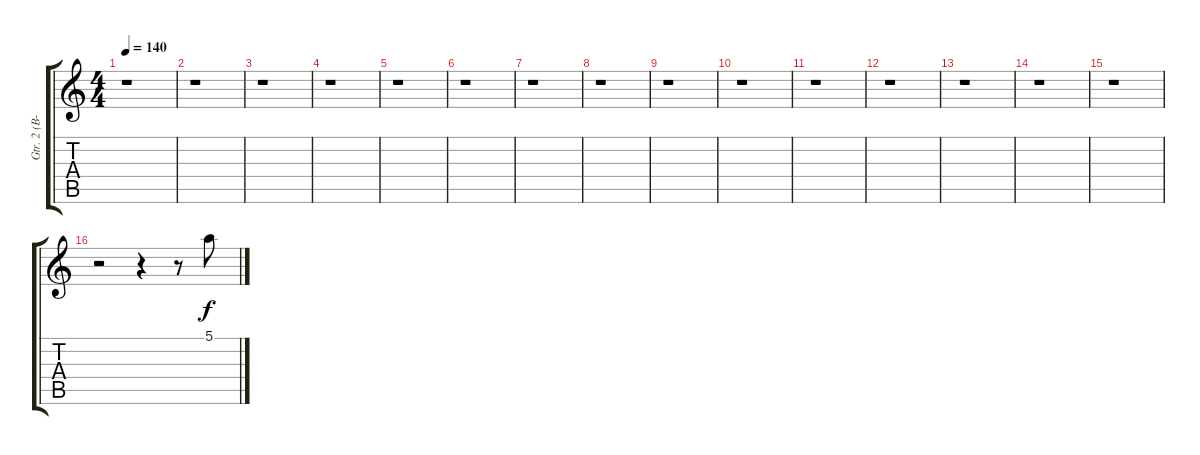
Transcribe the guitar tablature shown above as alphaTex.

\track ("Gtr. 2 (B-bender)" "Gtr. 2 (B-") {instrument distortionguitar}
\staff {score tabs}
\tuning (E4 B3 G3 D3 A2 E2) {hide}
\ts (4 4)
\tempo 140
\clef g2
\ks c
r.1{dy f} |
r.1 |
r.1 |
r.1 |
r.1 |
r.1 |
r.1 |
r.1 |
r.1 |
r.1 |
r.1 |
r.1 |
r.1 |
r.1 |
r.1 |
r.2 r.4 r.8 5.1.8
